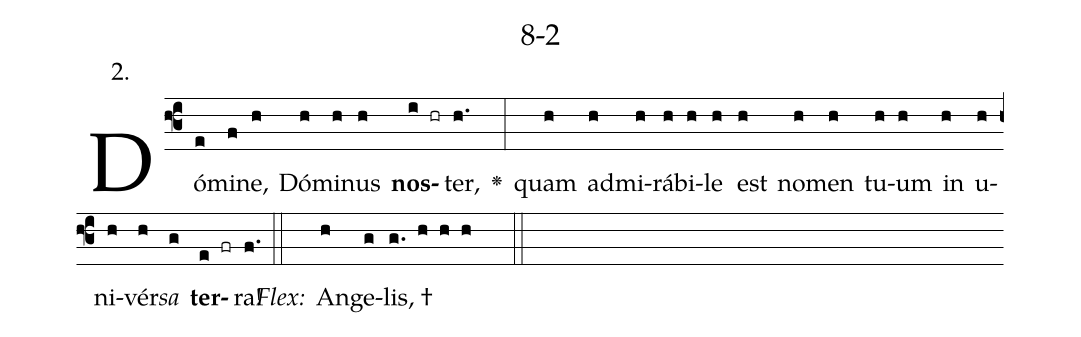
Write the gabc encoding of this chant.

name: 8-2;
annotation: 2.;
%%
(f3)Dó(e)mi(f)ne,(h) Dó(h)mi(h)nus(h) <b>nos</b>(i hr)ter,(h.) <v>\greheightstar</v>(:) quam(h) ad(h)mi(h)rá(h)bi(h)le(h) est(h) no(h)men(h) tu(h)um(h) in(h) u(h)ni(h)vér(h)<i>sa</i>(g) <b>ter</b>(e fr)ra!(f.) (::)
<i>Flex:</i>()  An(h)ge(g)lis, †(g. h h h  ::)

%E(h) u(h) o(h) u(g) a(e) e.(f.) (::)
